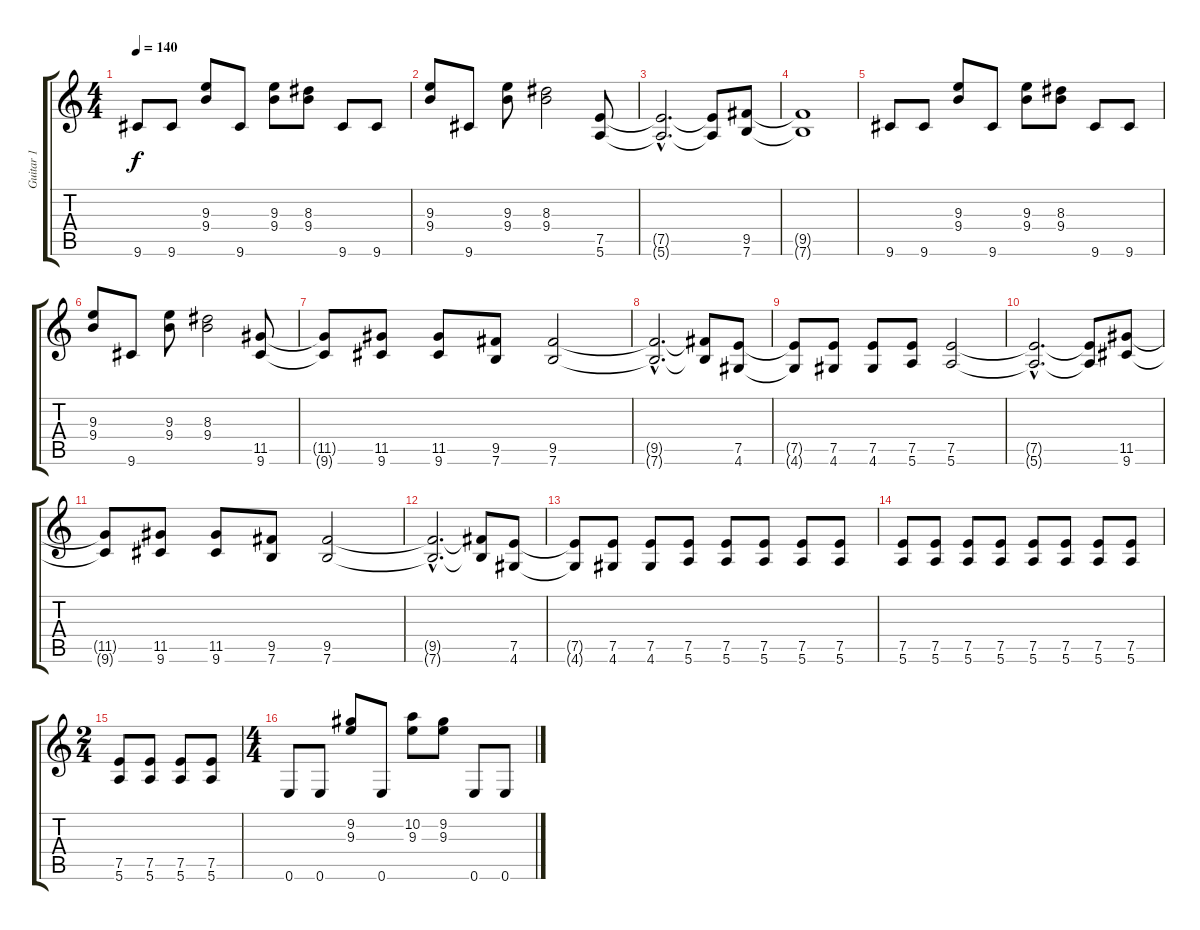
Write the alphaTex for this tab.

\track ("Guitar 1" "Guitar 1") {instrument distortionguitar}
\staff {score tabs}
\tuning (E4 B3 G3 D3 A2 E2) {hide}
\ts (4 4)
\tempo 140
\clef g2
\ks c
9.6.8{dy f} 9.6.8 (9.3 9.4).8 9.6.8 (9.3 9.4).8 (8.3 9.4).8 9.6.8 9.6.8 |
(9.3 9.4).8 9.6.8 (9.3 9.4).8 (8.3 9.4).2 (7.5 5.6).8 |
(7.5{hac t} 5.6{hac t}).2{d} (7.5{t} 5.6{t}).8 (9.5 7.6).8 |
(9.5{t} 7.6{t}).1 |
9.6.8 9.6.8 (9.3 9.4).8 9.6.8 (9.3 9.4).8 (8.3 9.4).8 9.6.8 9.6.8 |
(9.3 9.4).8 9.6.8 (9.3 9.4).8 (8.3 9.4).2 (11.5 9.6).8 |
(11.5{t} 9.6{t}).8 (11.5 9.6).8 (11.5 9.6).8 (9.5 7.6).8 (9.5 7.6).2 |
(9.5{hac t} 7.6{hac t}).2{d} (9.5{t} 7.6{t}).8 (7.5 4.6).8 |
(7.5{t} 4.6{t}).8 (7.5 4.6).8 (7.5 4.6).8 (7.5 5.6).8 (7.5 5.6).2 |
(7.5{hac t} 5.6{hac t}).2{d} (7.5{t} 5.6{t}).8 (11.5 9.6).8 |
(11.5{t} 9.6{t}).8 (11.5 9.6).8 (11.5 9.6).8 (9.5 7.6).8 (9.5 7.6).2 |
(9.5{hac t} 7.6{hac t}).2{d} (9.5{t} 7.6{t}).8 (7.5 4.6).8 |
(7.5{t} 4.6{t}).8 (7.5 4.6).8 (7.5 4.6).8 (7.5 5.6).8 (7.5 5.6).8 (7.5 5.6).8 (7.5 5.6).8 (7.5 5.6).8 |
(7.5 5.6).8 (7.5 5.6).8 (7.5 5.6).8 (7.5 5.6).8 (7.5 5.6).8 (7.5 5.6).8 (7.5 5.6).8 (7.5 5.6).8 |
\ts (2 4)
(7.5 5.6).8 (7.5 5.6).8 (7.5 5.6).8 (7.5 5.6).8 |
\ts (4 4)
0.6.8 0.6.8 (9.2 9.3).8 0.6.8 (10.2 9.3).8 (9.2 9.3).8 0.6.8 0.6.8
